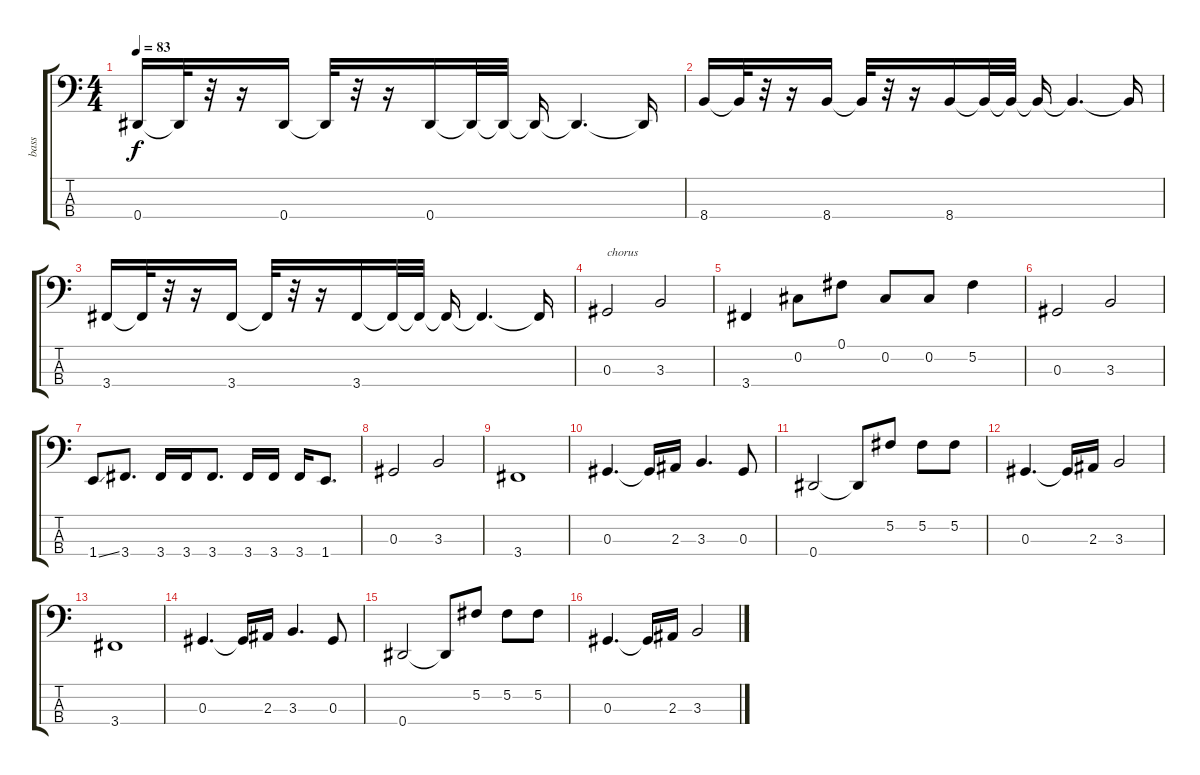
\track ("bass" "bass") {instrument electricbassfinger}
\staff {score tabs}
\tuning (Gb2 Db2 Ab1 Eb1) {hide}
\ts (4 4)
\tempo 83
\clef f4
\ks c
0.4.16{dy f} 0.4{t}.32 r.32 r.16 0.4.16 0.4{t}.32 r.32 r.16 0.4.16 0.4{t}.32 0.4{t}.32 0.4{t}.16 0.4{t}.4{d} 0.4{t}.16 |
8.4.16 8.4{t}.32 r.32 r.16 8.4.16 8.4{t}.32 r.32 r.16 8.4.16 8.4{t}.32 8.4{t}.32 8.4{t}.16 8.4{t}.4{d} 8.4{t}.16 |
3.4.16 3.4{t}.32 r.32 r.16 3.4.16 3.4{t}.32 r.32 r.16 3.4.16 3.4{t}.32 3.4{t}.32 3.4{t}.16 3.4{t}.4{d} 3.4{t}.16 |
0.3.2{txt "chorus"} 3.3.2 |
3.4.4 0.2.8 0.1.8 0.2.8 0.2.8 5.2.4 |
0.3.2 3.3.2 |
1.4{ss}.8 3.4.8{d} 3.4.16 3.4.16 3.4.8{d} 3.4.16 3.4.16 3.4.16 1.4.8{d} |
0.3.2 3.3.2 |
3.4.1 |
0.3.4{d} 0.3{t}.16 2.3.16 3.3.4{d} 0.3.8 |
0.4.2 0.4{t}.8 5.2.8 5.2.8 5.2.8 |
0.3.4{d} 0.3{t}.16 2.3.16 3.3.2 |
3.4.1 |
0.3.4{d} 0.3{t}.16 2.3.16 3.3.4{d} 0.3.8 |
0.4.2 0.4{t}.8 5.2.8 5.2.8 5.2.8 |
0.3.4{d} 0.3{t}.16 2.3.16 3.3.2
